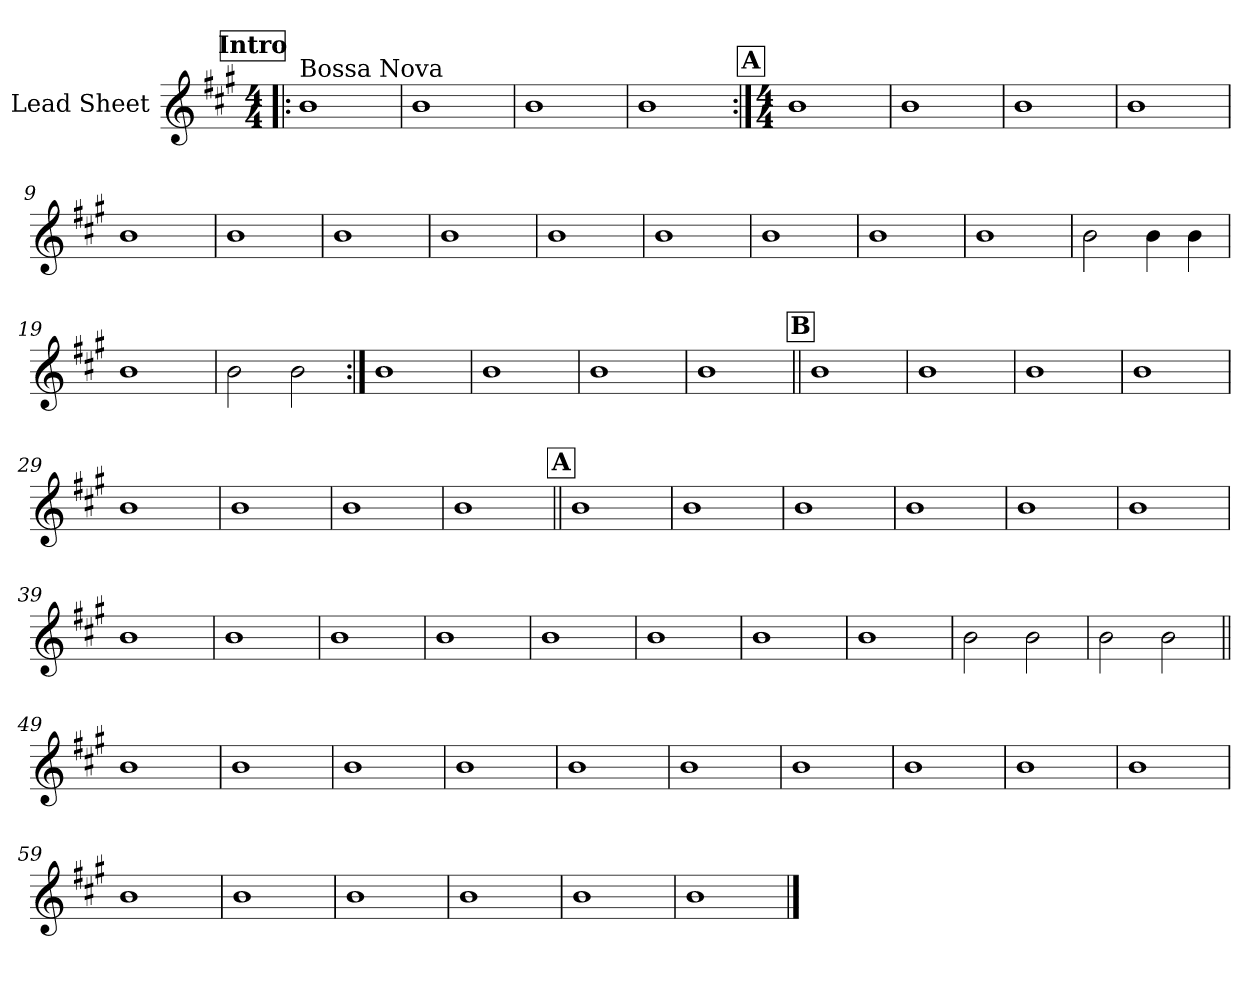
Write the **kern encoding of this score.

**kern
*part1
*staff1
*I"Lead Sheet
*clefG2
*k[f#c#g#]
*A:
*M4/4
!!LO:REH:place=s1:a:fs=14:t=Intro
=1!|:
!LO:TX:a:t=Bossa Nova
1b
=2
1b
=3
1b
=4
1b
!!LO:LB:g=z
!!LO:REH:place=s1:a:fs=14:t=A
=5:|!
*M4/4
1b
=6
1b
=7
1b
=8
1b
!!LO:LB:g=z
=9
1b
=10
1b
=11
1b
=12
1b
!!LO:LB:g=z
=13
1b
=14
1b
=15
1b
=16
1b
!!LO:LB:g=z
=17
1b
=18
2b\
4b\
4b\
=19
1b
=20
2b\
2b\
!!LO:LB:g=z
=21:|!
1b
=22
1b
=23
1b
=24
1b
!!LO:LB:g=z
!!LO:REH:place=s1:a:fs=14:t=B
=25||
1b
=26
1b
=27
1b
=28
1b
=29
1b
=30
1b
=31
1b
=32
1b
!!LO:LB:g=z
!!LO:REH:place=s1:a:fs=14:t=A
=33||
1b
=34
1b
=35
1b
=36
1b
=37
1b
=38
1b
=39
1b
=40
1b
!!LO:LB:g=z
=41
1b
=42
1b
=43
1b
=44
1b
=45
1b
=46
1b
=47
2b\
2b\
!!LO:LB:g=z
=48
2b\
2b\
!!LO:PB:g=z
=49||
1b
=50
1b
=51
1b
=52
1b
=53
1b
=54
1b
=55
1b
=56
1b
!!LO:LB:g=z
=57
1b
=58
1b
=59
1b
=60
1b
=61
1b
=62
1b
=63
1b
=64
1b
==
*-
